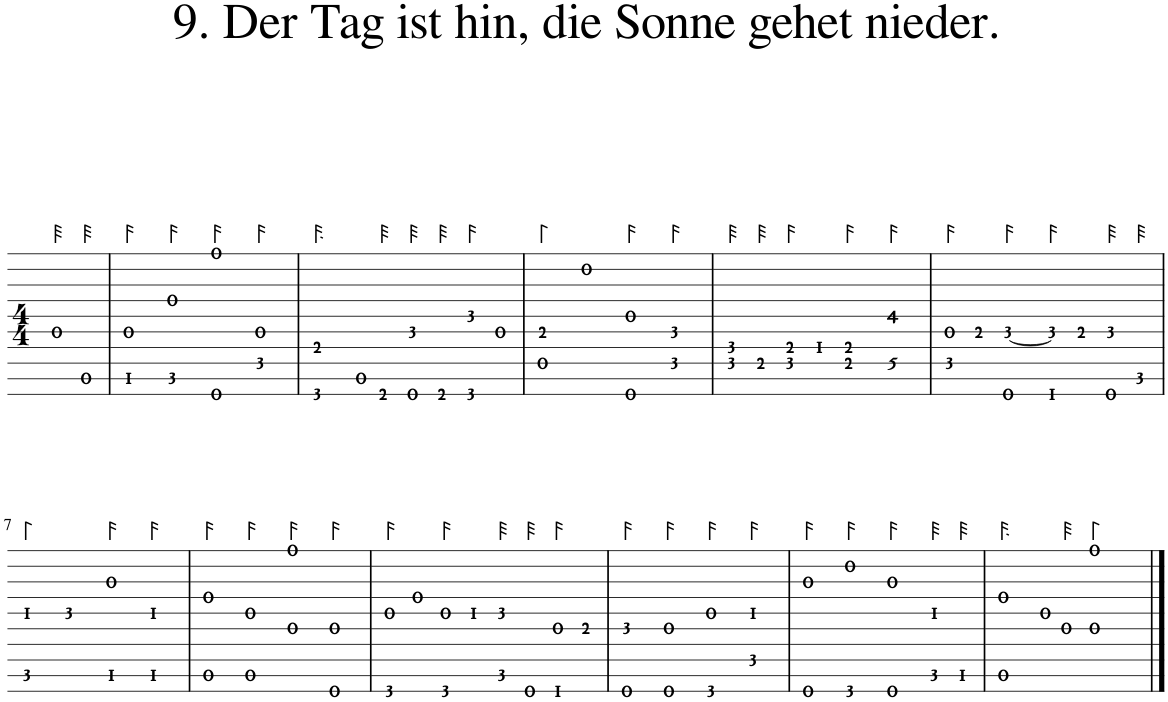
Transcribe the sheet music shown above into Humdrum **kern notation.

**kern
*part1
*staff1
*I"Théorbe
*stria10
*k[]
*M4/4
=1
8DL
8EJ
=2
*^
4F	4D
4G	4GG
4A	4DD
4d	4D
=3	=3
4.c	4A
.	4E
8B	.
8AL	4F
8BJ	.
4c	8CL
.	8DJ
=4	=4
2B	4E
.	4EE
4A	4AA
4d	4F
=5	=5
8dL	4B-X
8c#XJ	.
4d	8AL
.	8G#XJ
4c#	4A
4e	4C#X
=6	=6
4d	8DL
.	8EJ
4A	[4F
4B-X	8FL]
.	8EJ
8AL	4F
8GJ	.
!!LO:LB:g=z	!!
=7	=7
2G	4BB-X
.	4C
4F	4FF
4F	4BB-
=8	=8
4E	4GG
4E	4AA
4D	4DD
4A	4D
=9	=9
4c	8AAL
.	8GGJ
4c	8AAL
.	8BB-XJ
8GL	4C
8AJ	.
4B-X	8DL
.	8EJ
=10	=10
4A	4F
4A	4D
4c	4AA
4d	4BB-X
=11	=11
4A	4FF
4c	4EE
4A	4FF
8GL	4BB-X
8FJ	.
=12	=12
4.E	4GG
.	4AA
8D	.
2D	2DD
*v	*v
==
*-
